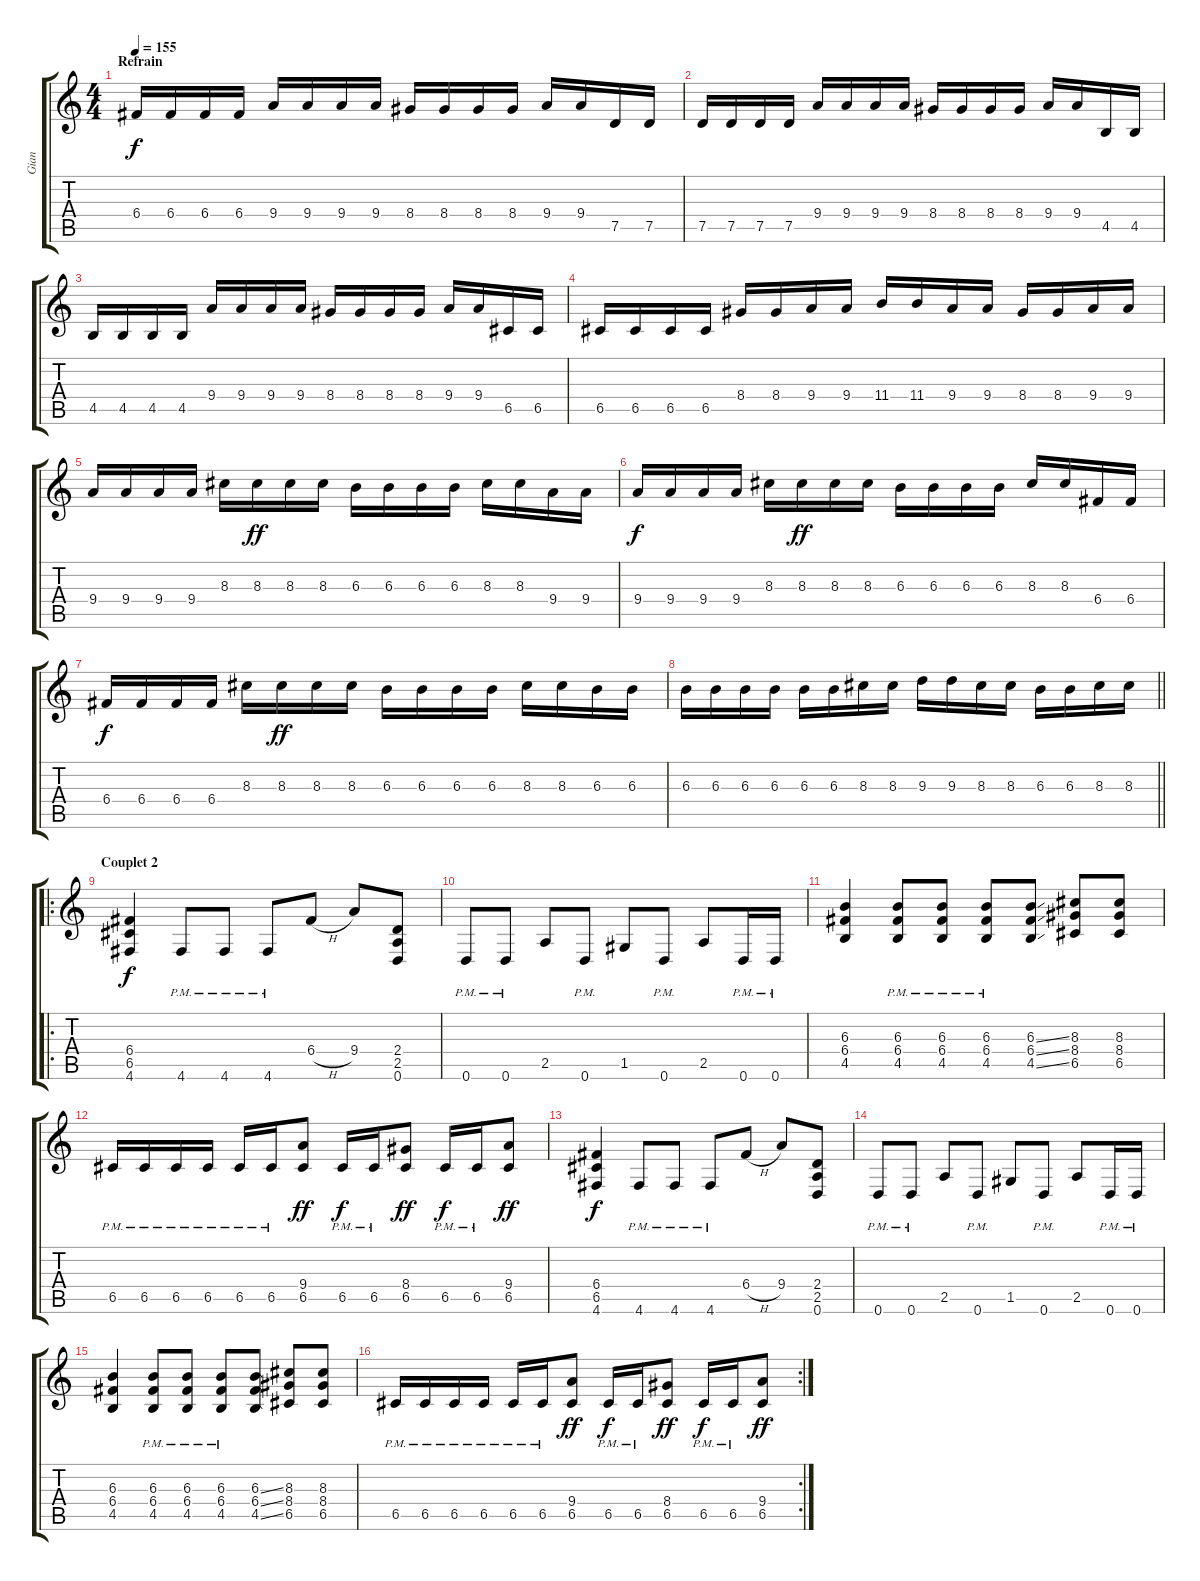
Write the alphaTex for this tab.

\track ("Gian" "Gian") {instrument distortionguitar}
\staff {score tabs}
\tuning (D4 A3 F3 C3 G2 D2) {hide}
\ts (4 4)
\section ("" "Refrain")
\tempo 155
\clef g2
\ks c
6.4.16{dy f} 6.4.16 6.4.16 6.4.16 9.4.16 9.4.16 9.4.16 9.4.16 8.4.16 8.4.16 8.4.16 8.4.16 9.4.16 9.4.16 7.5.16 7.5.16 |
7.5.16 7.5.16 7.5.16 7.5.16 9.4.16 9.4.16 9.4.16 9.4.16 8.4.16 8.4.16 8.4.16 8.4.16 9.4.16 9.4.16 4.5.16 4.5.16 |
4.5.16 4.5.16 4.5.16 4.5.16 9.4.16 9.4.16 9.4.16 9.4.16 8.4.16 8.4.16 8.4.16 8.4.16 9.4.16 9.4.16 6.5.16 6.5.16 |
6.5.16 6.5.16 6.5.16 6.5.16 8.4.16 8.4.16 9.4.16 9.4.16 11.4.16 11.4.16 9.4.16 9.4.16 8.4.16 8.4.16 9.4.16 9.4.16 |
9.4.16 9.4.16 9.4.16 9.4.16 8.3.16 8.3.16{dy ff} 8.3.16 8.3.16 6.3.16 6.3.16 6.3.16 6.3.16 8.3.16 8.3.16 9.4.16 9.4.16 |
9.4.16{dy f} 9.4.16 9.4.16 9.4.16 8.3.16 8.3.16{dy ff} 8.3.16 8.3.16 6.3.16 6.3.16 6.3.16 6.3.16 8.3.16 8.3.16 6.4.16 6.4.16 |
6.4.16{dy f} 6.4.16 6.4.16 6.4.16 8.3.16 8.3.16{dy ff} 8.3.16 8.3.16 6.3.16 6.3.16 6.3.16 6.3.16 8.3.16 8.3.16 6.3.16 6.3.16 |
\barLineRight lightlight
6.3.16 6.3.16 6.3.16 6.3.16 6.3.16 6.3.16 8.3.16 8.3.16 9.3.16 9.3.16 8.3.16 8.3.16 6.3.16 6.3.16 8.3.16 8.3.16 |
\ro
\section ("" "Couplet 2")
(6.4 6.5 4.6).4{dy f instrument distortionguitar} 4.6{pm}.8 4.6{pm}.8 4.6{pm}.8 6.4{h}.8 9.4.8 (2.4 2.5 0.6).8 |
0.6{pm}.8 0.6{pm}.8 2.5.8 0.6{pm}.8 1.5.8 0.6{pm}.8 2.5.8 0.6{pm}.16 0.6{pm}.16 |
(6.3 6.4 4.5).4 (6.3{pm} 6.4{pm} 4.5{pm}).8 (6.3{pm} 6.4{pm} 4.5{pm}).8 (6.3{pm} 6.4{pm} 4.5{pm}).8 (6.3{ss} 6.4{ss} 4.5{ss}).8 (8.3 8.4 6.5).8 (8.3 8.4 6.5).8 |
6.5{pm}.16 6.5{pm}.16 6.5{pm}.16 6.5{pm}.16 6.5{pm}.16 6.5{pm}.16 (9.4 6.5).8{dy ff} 6.5{pm}.16{dy f} 6.5{pm}.16 (8.4 6.5).8{dy ff} 6.5{pm}.16{dy f} 6.5{pm}.16 (9.4 6.5).8{dy ff} |
(6.4 6.5 4.6).4{dy f} 4.6{pm}.8 4.6{pm}.8 4.6{pm}.8 6.4{h}.8 9.4.8 (2.4 2.5 0.6).8 |
0.6{pm}.8 0.6{pm}.8 2.5.8 0.6{pm}.8 1.5.8 0.6{pm}.8 2.5.8 0.6{pm}.16 0.6{pm}.16 |
(6.3 6.4 4.5).4 (6.3{pm} 6.4{pm} 4.5{pm}).8 (6.3{pm} 6.4{pm} 4.5{pm}).8 (6.3{pm} 6.4{pm} 4.5{pm}).8 (6.3{ss} 6.4{ss} 4.5{ss}).8 (8.3 8.4 6.5).8 (8.3 8.4 6.5).8 |
\rc 2
6.5{pm}.16 6.5{pm}.16 6.5{pm}.16 6.5{pm}.16 6.5{pm}.16 6.5{pm}.16 (9.4 6.5).8{dy ff} 6.5{pm}.16{dy f} 6.5{pm}.16 (8.4 6.5).8{dy ff} 6.5{pm}.16{dy f} 6.5{pm}.16 (9.4 6.5).8{dy ff}
